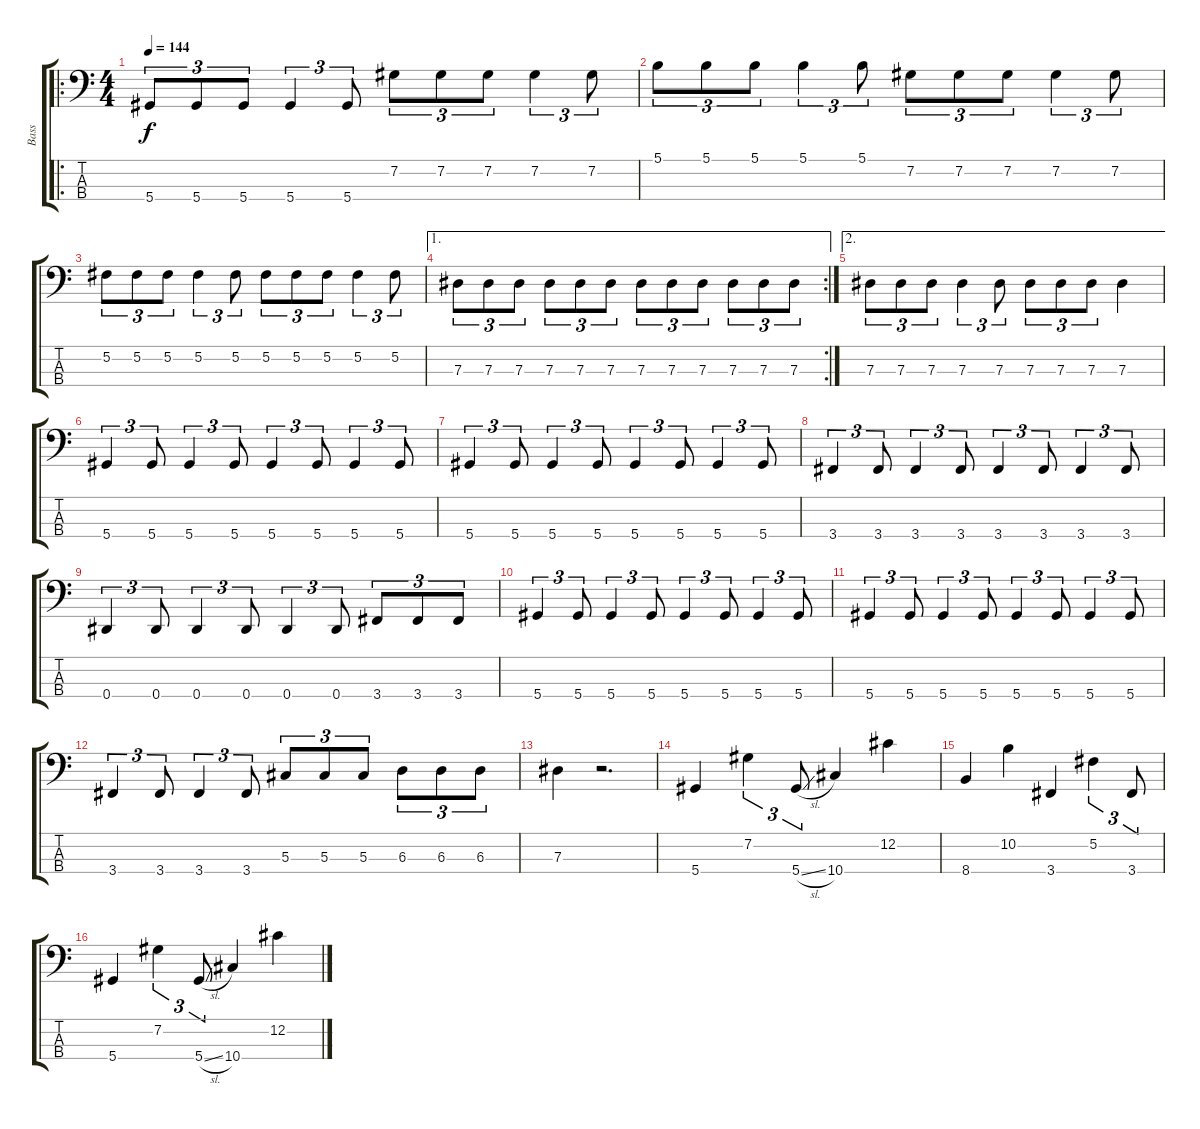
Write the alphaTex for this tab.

\track ("Bass" "Bass") {instrument electricbasspick}
\staff {score tabs}
\tuning (Gb2 Db2 Ab1 Eb1) {hide}
\ro
\ts (4 4)
\tempo 144
\clef f4
\ks c
5.4.8{tu (3 2) dy f} 5.4.8{tu (3 2)} 5.4.8{tu (3 2)} 5.4.4{tu (3 2)} 5.4.8{tu (3 2)} 7.2.8{tu (3 2)} 7.2.8{tu (3 2)} 7.2.8{tu (3 2)} 7.2.4{tu (3 2)} 7.2.8{tu (3 2)} |
5.1.8{tu (3 2)} 5.1.8{tu (3 2)} 5.1.8{tu (3 2)} 5.1.4{tu (3 2)} 5.1.8{tu (3 2)} 7.2.8{tu (3 2)} 7.2.8{tu (3 2)} 7.2.8{tu (3 2)} 7.2.4{tu (3 2)} 7.2.8{tu (3 2)} |
5.2.8{tu (3 2)} 5.2.8{tu (3 2)} 5.2.8{tu (3 2)} 5.2.4{tu (3 2)} 5.2.8{tu (3 2)} 5.2.8{tu (3 2)} 5.2.8{tu (3 2)} 5.2.8{tu (3 2)} 5.2.4{tu (3 2)} 5.2.8{tu (3 2)} |
\ae 1
\rc 2
7.3.8{tu (3 2)} 7.3.8{tu (3 2)} 7.3.8{tu (3 2)} 7.3.8{tu (3 2)} 7.3.8{tu (3 2)} 7.3.8{tu (3 2)} 7.3.8{tu (3 2)} 7.3.8{tu (3 2)} 7.3.8{tu (3 2)} 7.3.8{tu (3 2)} 7.3.8{tu (3 2)} 7.3.8{tu (3 2)} |
\ae 2
7.3.8{tu (3 2)} 7.3.8{tu (3 2)} 7.3.8{tu (3 2)} 7.3.4{tu (3 2)} 7.3.8{tu (3 2)} 7.3.8{tu (3 2)} 7.3.8{tu (3 2)} 7.3.8{tu (3 2)} 7.3.4 |
5.4.4{tu (3 2)} 5.4.8{tu (3 2)} 5.4.4{tu (3 2)} 5.4.8{tu (3 2)} 5.4.4{tu (3 2)} 5.4.8{tu (3 2)} 5.4.4{tu (3 2)} 5.4.8{tu (3 2)} |
5.4.4{tu (3 2)} 5.4.8{tu (3 2)} 5.4.4{tu (3 2)} 5.4.8{tu (3 2)} 5.4.4{tu (3 2)} 5.4.8{tu (3 2)} 5.4.4{tu (3 2)} 5.4.8{tu (3 2)} |
3.4.4{tu (3 2)} 3.4.8{tu (3 2)} 3.4.4{tu (3 2)} 3.4.8{tu (3 2)} 3.4.4{tu (3 2)} 3.4.8{tu (3 2)} 3.4.4{tu (3 2)} 3.4.8{tu (3 2)} |
0.4.4{tu (3 2)} 0.4.8{tu (3 2)} 0.4.4{tu (3 2)} 0.4.8{tu (3 2)} 0.4.4{tu (3 2)} 0.4.8{tu (3 2)} 3.4.8{tu (3 2)} 3.4.8{tu (3 2)} 3.4.8{tu (3 2)} |
5.4.4{tu (3 2)} 5.4.8{tu (3 2)} 5.4.4{tu (3 2)} 5.4.8{tu (3 2)} 5.4.4{tu (3 2)} 5.4.8{tu (3 2)} 5.4.4{tu (3 2)} 5.4.8{tu (3 2)} |
5.4.4{tu (3 2)} 5.4.8{tu (3 2)} 5.4.4{tu (3 2)} 5.4.8{tu (3 2)} 5.4.4{tu (3 2)} 5.4.8{tu (3 2)} 5.4.4{tu (3 2)} 5.4.8{tu (3 2)} |
3.4.4{tu (3 2)} 3.4.8{tu (3 2)} 3.4.4{tu (3 2)} 3.4.8{tu (3 2)} 5.3.8{tu (3 2)} 5.3.8{tu (3 2)} 5.3.8{tu (3 2)} 6.3.8{tu (3 2)} 6.3.8{tu (3 2)} 6.3.8{tu (3 2)} |
7.3.4 r.2{d} |
5.4.4 7.2.4{tu (3 2)} 5.4{sl}.8{tu (3 2)} 10.4.4 12.2.4 |
8.4.4 10.2.4 3.4.4 5.2.4{tu (3 2)} 3.4.8{tu (3 2)} |
5.4.4 7.2.4{tu (3 2)} 5.4{sl}.8{tu (3 2)} 10.4.4 12.2.4
